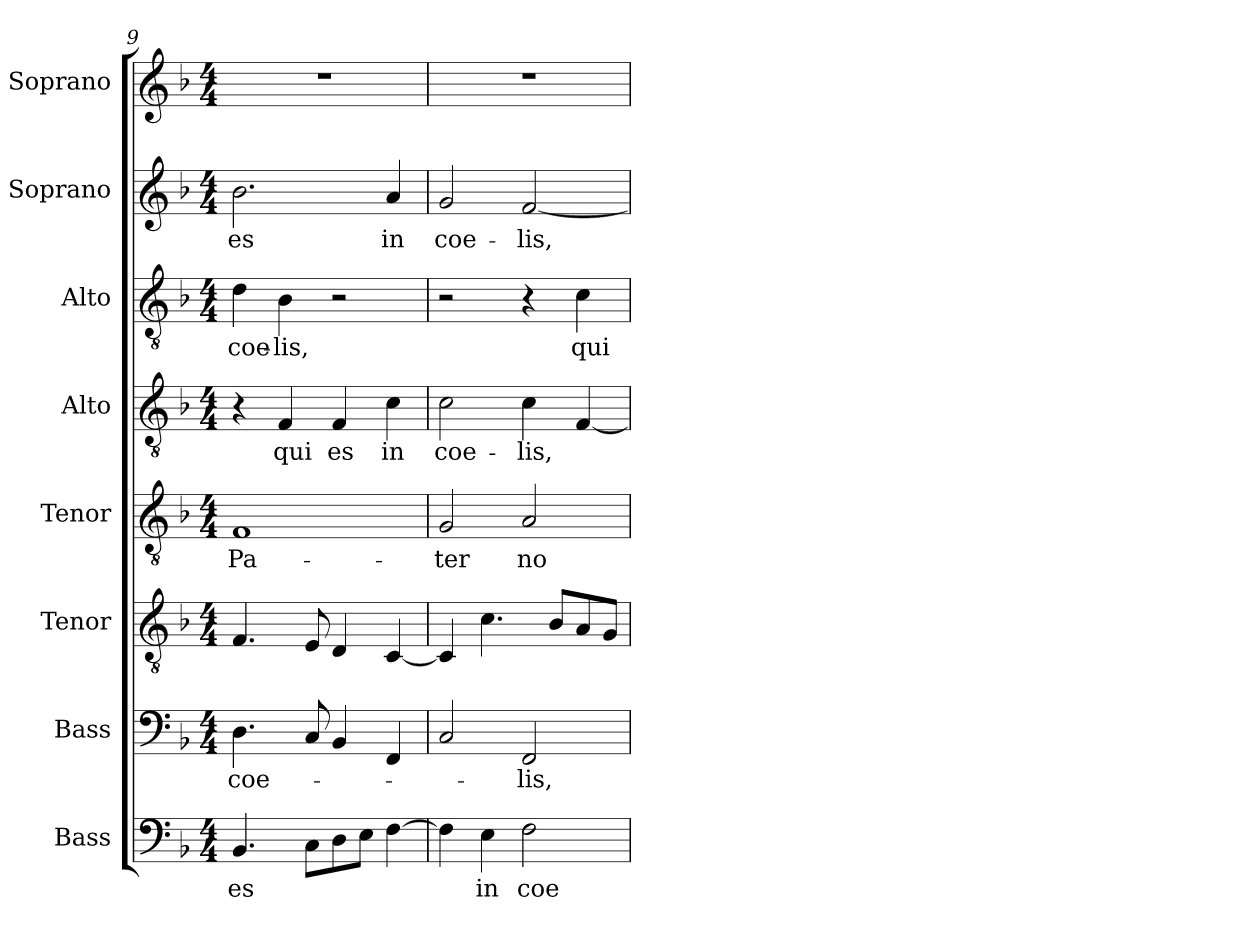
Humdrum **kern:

**kern	**text	**kern	**text	**kern	**kern	**text	**kern	**text	**kern	**text	**kern	**text	**kern
*part8	*part8	*part7	*part7	*part6	*part5	*part5	*part4	*part4	*part3	*part3	*part2	*part2	*part1
*staff8	*staff8	*staff7	*staff7	*staff6	*staff5	*staff5	*staff4	*staff4	*staff3	*staff3	*staff2	*staff2	*staff1
*I"Bass	*	*I"Bass	*	*I"Tenor	*I"Tenor	*	*I"Alto	*	*I"Alto	*	*I"Soprano	*	*I"Soprano
*I'B.	*	*I'B.	*	*I'T.	*I'T.	*	*I'A.	*	*I'A.	*	*I'S.	*	*I'S.
*clefF4	*	*clefF4	*	*clefGv2	*clefGv2	*	*clefGv2	*	*clefGv2	*	*clefG2	*	*clefG2
*	*	*	*	*ITrd7c12	*ITrd7c12	*	*ITrd7c12	*	*ITrd7c12	*	*	*	*
*k[b-]	*	*k[b-]	*	*k[b-]	*k[b-]	*	*k[b-]	*	*k[b-]	*	*k[b-]	*	*k[b-]
*F:	*	*F:	*	*F:	*F:	*	*F:	*	*F:	*	*F:	*	*F:
*M4/4	*	*M4/4	*	*M4/4	*M4/4	*	*M4/4	*	*M4/4	*	*M4/4	*	*M4/4
=9	=9	=9	=9	=9	=9	=9	=9	=9	=9	=9	=9	=9	=9
!	!LO:LY:b:color=#000000	!	!	!	!	!	!	!	!	!	!	!	!
!	!	!	!LO:LY:b:color=#000000	!	!	!	!	!	!	!	!	!	!
!	!	!	!	!	!	!LO:LY:b:color=#000000	!	!	!	!	!	!	!
!	!	!	!	!	!	!	!	!	!	!LO:LY:b:color=#000000	!	!	!
!	!	!	!	!	!	!	!	!	!	!	!	!LO:LY:b:color=#000000	!
4.BB-i/	es	4.Di\	coe-	4.FFi/	1FFi	Pa-	4r	.	4Di\	coe-	2.b-i\	es	1r
!	!	!	!	!	!	!	!	!LO:LY:b:color=#000000	!	!	!	!	!
!	!	!	!	!	!	!	!	!	!	!LO:LY:b:color=#000000	!	!	!
.	.	.	.	.	.	.	4FFi/	qui	4BB-i\	-lis,	.	.	.
8Ci\L	.	8Ci/	.	8EEi/	.	.	.	.	.	.	.	.	.
!	!	!	!	!	!	!	!	!LO:LY:b:color=#000000	!	!	!	!	!
8Di\	.	4BB-i/	.	4DDi/	.	.	4FFi/	es	2r	.	.	.	.
8Ei\J	.	.	.	.	.	.	.	.	.	.	.	.	.
!	!	!	!	!	!	!	!	!LO:LY:b:color=#000000	!	!	!	!	!
!	!	!	!	!	!	!	!	!	!	!	!	!LO:LY:b:color=#000000	!
[4Fi\	.	4FFi/	.	[4CCi/	.	.	4Ci\	in	.	.	4ai/	in	.
=10	=10	=10	=10	=10	=10	=10	=10	=10	=10	=10	=10	=10	=10
!	!	!	!	!	!	!LO:LY:b:color=#000000	!	!	!	!	!	!	!
!	!	!	!	!	!	!	!	!LO:LY:b:color=#000000	!	!	!	!	!
!	!	!	!	!	!	!	!	!	!	!	!	!LO:LY:b:color=#000000	!
4Fi\]	.	2Ci/	.	4CCi/]	2GGi/	-ter	2Ci\	coe-	2r	.	2gi/	coe-	1r
!	!LO:LY:b:color=#000000	!	!	!	!	!	!	!	!	!	!	!	!
4Ei\	in	.	.	4.Ci\	.	.	.	.	.	.	.	.	.
!	!LO:LY:b:color=#000000	!	!	!	!	!	!	!	!	!	!	!	!
!	!	!	!LO:LY:b:color=#000000	!	!	!	!	!	!	!	!	!	!
!	!	!	!	!	!	!LO:LY:b:color=#000000	!	!	!	!	!	!	!
!	!	!	!	!	!	!	!	!LO:LY:b:color=#000000	!	!	!	!	!
!	!	!	!	!	!	!	!	!	!	!	!	!LO:LY:b:color=#000000	!
2Fi\	coe-	2FFi/	-lis,	.	2AAi/	no-	4Ci\	-lis,	4r	.	[2fi/	-lis,	.
.	.	.	.	8BB-i/L	.	.	.	.	.	.	.	.	.
!	!	!	!	!	!	!	!	!	!	!LO:LY:b:color=#000000	!	!	!
.	.	.	.	8AAi/	.	.	[4FFi/	.	4Ci\	qui	.	.	.
.	.	.	.	8GGi/J	.	.	.	.	.	.	.	.	.
=	=	=	=	=	=	=	=	=	=	=	=	=	=
*-	*-	*-	*-	*-	*-	*-	*-	*-	*-	*-	*-	*-	*-
